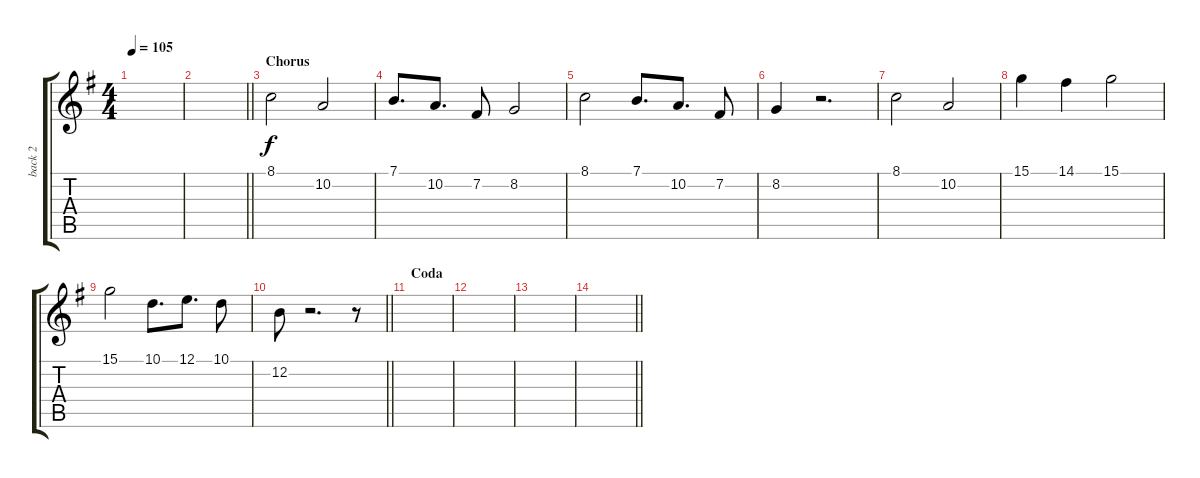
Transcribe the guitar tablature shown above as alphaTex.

\track ("back 2" "back 2") {instrument musicbox}
\staff {score tabs}
\tuning (E4 B3 G3 D3 A2 E2) {hide}
\ts (4 4)
\tempo 105
\clef g2
\ks eminor
|
\barLineRight lightlight
|
\section ("" "Chorus")
8.1.2 10.2.2 |
7.1.8{d} 10.2.8{d} 7.2.8 8.2.2 |
8.1.2 7.1.8{d} 10.2.8{d} 7.2.8 |
8.2.4 r.2{d} |
8.1.2 10.2.2 |
15.1.4 14.1.4 15.1.2 |
15.1.2 10.1.8{d} 12.1.8{d} 10.1.8 |
\barLineRight lightlight
12.2.8 r.2{d} r.8 |
\section ("" "Coda")
|
|
|
\barLineRight lightlight
